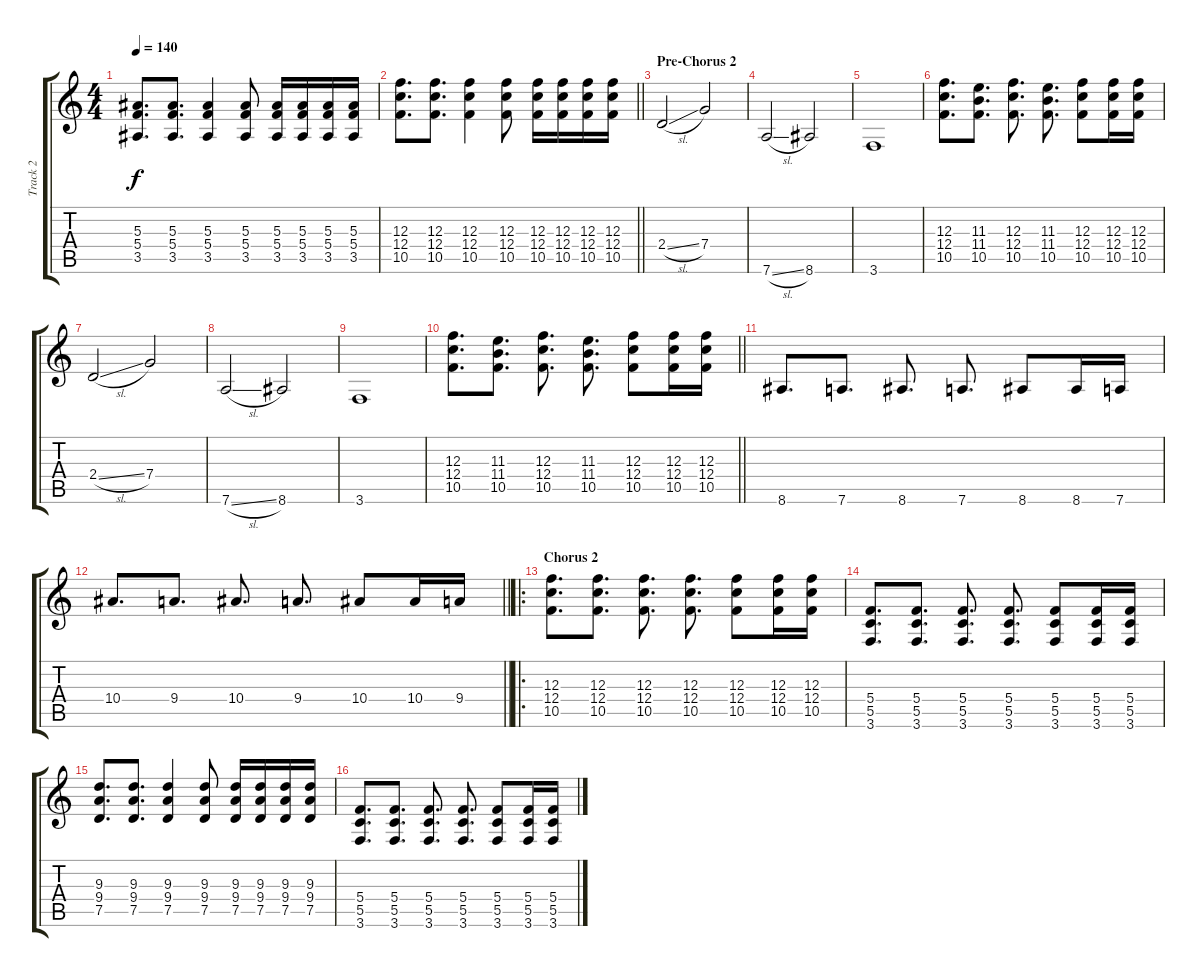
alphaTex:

\track ("Track 2" "Track 2") {instrument distortionguitar}
\staff {score tabs}
\tuning (D4 A3 F3 C3 G2 D2) {hide}
\ts (4 4)
\tempo 140
\clef g2
\ks c
(5.3 5.4 3.5).8{d dy f} (5.3 5.4 3.5).8{d} (5.3 5.4 3.5).4 (5.3 5.4 3.5).8 (5.3 5.4 3.5).16 (5.3 5.4 3.5).16 (5.3 5.4 3.5).16 (5.3 5.4 3.5).16 |
\barLineRight lightlight
(12.3 12.4 10.5).8{d} (12.3 12.4 10.5).8{d} (12.3 12.4 10.5).4 (12.3 12.4 10.5).8 (12.3 12.4 10.5).16 (12.3 12.4 10.5).16 (12.3 12.4 10.5).16 (12.3 12.4 10.5).16 |
\section ("" "Pre-Chorus 2")
2.4{sl}.2 7.4.2 |
7.6{sl}.2 8.6.2 |
3.6.1 |
(12.3 12.4 10.5).8{d} (11.3 11.4 10.5).8{d} (12.3 12.4 10.5).8{d} (11.3 11.4 10.5).8{d} (12.3 12.4 10.5).8 (12.3 12.4 10.5).16 (12.3 12.4 10.5).16 |
2.4{sl}.2 7.4.2 |
7.6{sl}.2 8.6.2 |
3.6.1 |
\barLineRight lightlight
(12.3 12.4 10.5).8{d} (11.3 11.4 10.5).8{d} (12.3 12.4 10.5).8{d} (11.3 11.4 10.5).8{d} (12.3 12.4 10.5).8 (12.3 12.4 10.5).16 (12.3 12.4 10.5).16 |
8.6.8{d} 7.6.8{d} 8.6.8{d} 7.6.8{d} 8.6.8 8.6.16 7.6.16 |
\barLineRight lightlight
10.4.8{d} 9.4.8{d} 10.4.8{d} 9.4.8{d} 10.4.8 10.4.16 9.4.16 |
\ro
\section ("" "Chorus 2")
(12.3 12.4 10.5).8{d} (12.3 12.4 10.5).8{d} (12.3 12.4 10.5).8{d} (12.3 12.4 10.5).8{d} (12.3 12.4 10.5).8 (12.3 12.4 10.5).16 (12.3 12.4 10.5).16 |
(5.4 5.5 3.6).8{d} (5.4 5.5 3.6).8{d} (5.4 5.5 3.6).8{d} (5.4 5.5 3.6).8{d} (5.4 5.5 3.6).8 (5.4 5.5 3.6).16 (5.4 5.5 3.6).16 |
(9.3 9.4 7.5).8{d instrument distortionguitar} (9.3 9.4 7.5).8{d} (9.3 9.4 7.5).4 (9.3 9.4 7.5).8 (9.3 9.4 7.5).16 (9.3 9.4 7.5).16 (9.3 9.4 7.5).16 (9.3 9.4 7.5).16 |
(5.4 5.5 3.6).8{d} (5.4 5.5 3.6).8{d} (5.4 5.5 3.6).8{d} (5.4 5.5 3.6).8{d} (5.4 5.5 3.6).8 (5.4 5.5 3.6).16 (5.4 5.5 3.6).16
